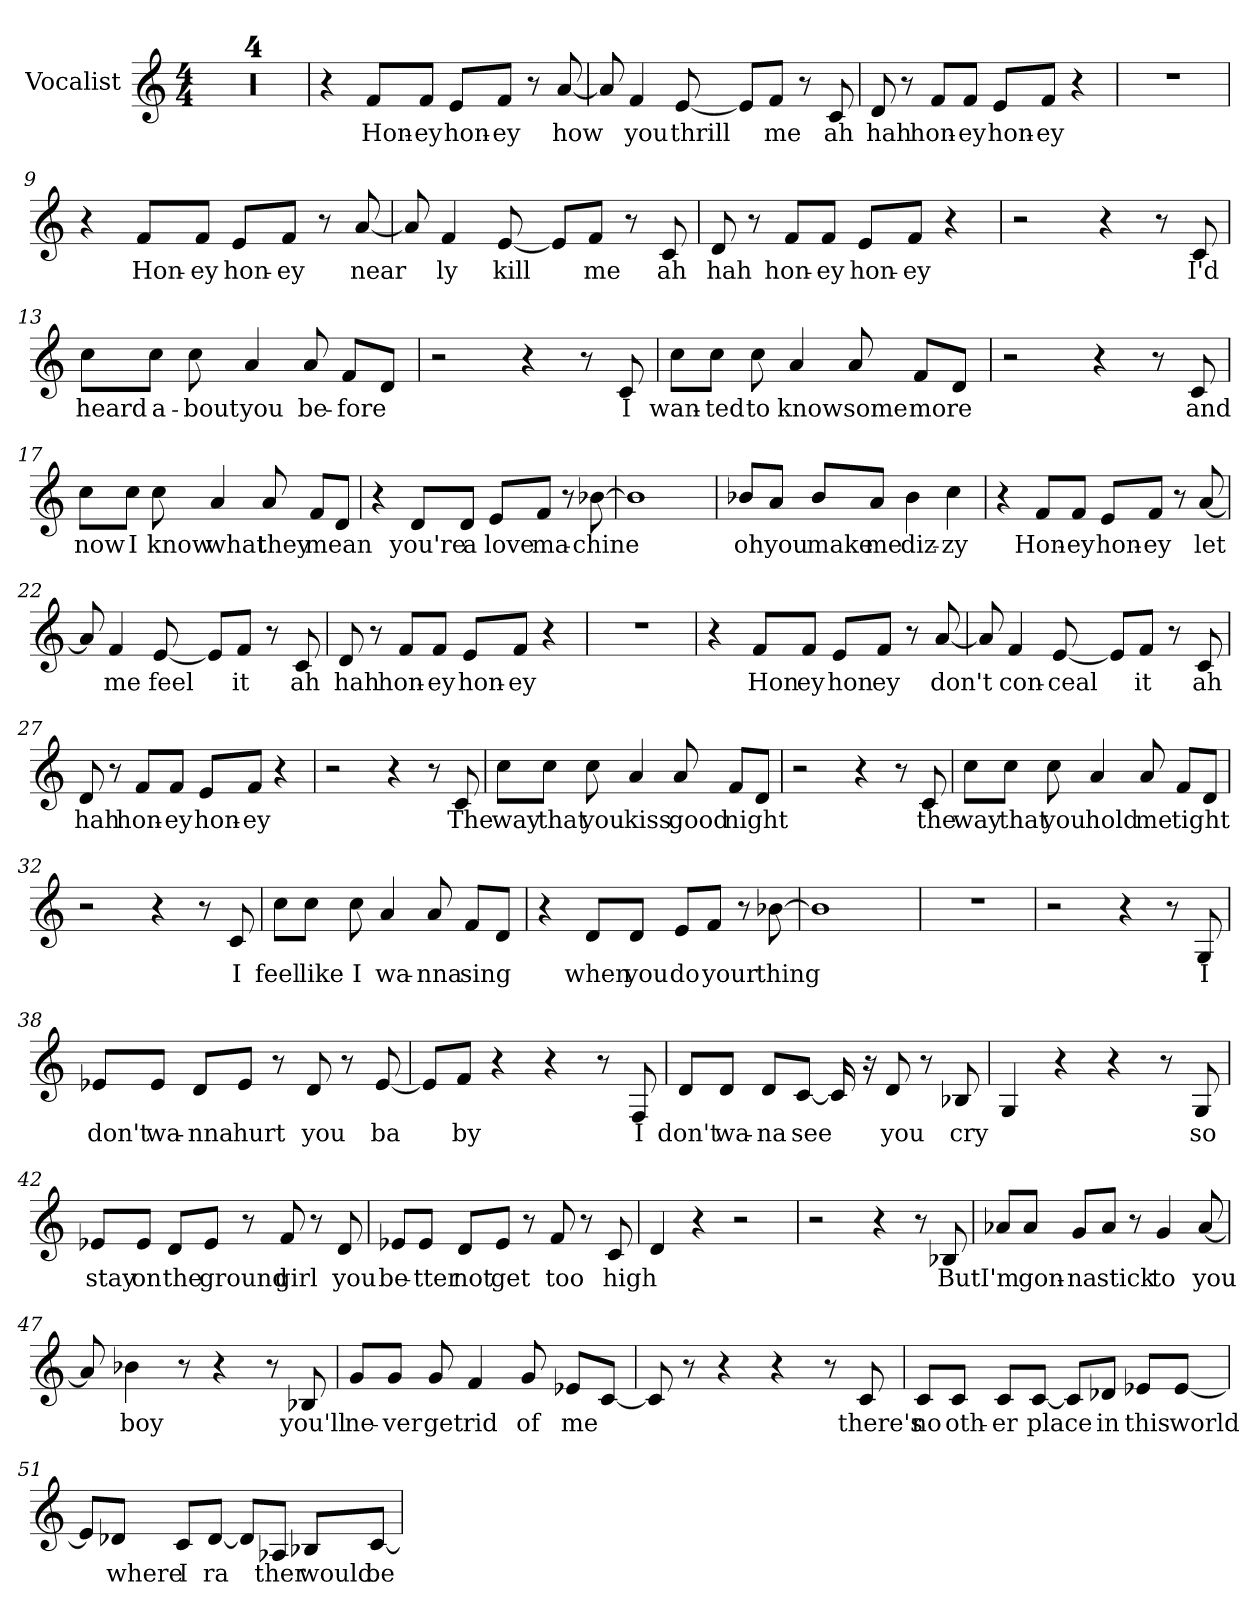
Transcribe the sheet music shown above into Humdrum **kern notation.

**kern	**text
*part1	*part1
*staff1	*staff1
*I"Vocalist	*
*clefG2	*
*M4/4	*
=1	=1
1r	.
=2	=2
1r	.
=3	=3
1r	.
=4	=4
1r	.
=5	=5
4r	.
8f/L	Hon-
8f/J	-ey
8e/L	hon-
8f/J	-ey
8r	.
[8a	how
=6	=6
8a]	_
4f	you
[8e	thrill
8e/L]	_
8f/J	me
8r	.
8c	ah
=7	=7
8d	hah
8r	.
8f/L	hon-
8f/J	-ey
8e/L	hon-
8f/J	-ey
4r	.
=8	=8
1r	.
=9	=9
4r	.
8f/L	Hon-
8f/J	-ey
8e/L	hon-
8f/J	-ey
8r	.
[8a	near-
=10	=10
8a]	_
4f	-ly
[8e	kill
8e/L]	_
8f/J	me
8r	.
8c	ah
=11	=11
8d	hah
8r	.
8f/L	hon-
8f/J	-ey
8e/L	hon-
8f/J	-ey
4r	.
=12	=12
2r	.
4r	.
8r	.
8c	I'd
=13	=13
8cc\L	heard
8cc\J	a-
8cc	-bout
4a	you
8a	be-
8f/L	-fore
8d/J	_
=14	=14
2r	.
4r	.
8r	.
8c	I
=15	=15
8cc\L	wan-
8cc\J	-ted
8cc	to
4a	know
8a	some
8f/L	more
8d/J	_
=16	=16
2r	.
4r	.
8r	.
8c	and
=17	=17
8cc\L	now
8cc\J	I
8cc	know
4a	what
8a	they
8f/L	mean
8d/J	_
=18	=18
4r	.
8d/L	you're
8d/J	a
8e/L	love
8f/J	ma-
8r	.
[8b-X	-chine
=19	=19
1b-]	_
=20	=20
8b-X/L	oh
8a/J	you
8b-/L	make
8a/J	me
4b-	diz-
4cc	-zy
=21	=21
4r	.
8f/L	Hon-
8f/J	-ey
8e/L	hon-
8f/J	-ey
8r	.
[8a	let
=22	=22
8a]	_
4f	me
[8e	feel
8e/L]	_
8f/J	it
8r	.
8c	ah
=23	=23
8d	hah
8r	.
8f/L	hon-
8f/J	-ey
8e/L	hon-
8f/J	-ey
4r	.
=24	=24
1r	.
=25	=25
4r	.
8f/L	Hon
8f/J	ey
8e/L	hon
8f/J	ey
8r	.
[8a	don't
=26	=26
8a]	_
4f	con-
[8e	-ceal
8e/L]	_
8f/J	it
8r	.
8c	ah
=27	=27
8d	hah
8r	.
8f/L	hon-
8f/J	-ey
8e/L	hon-
8f/J	-ey
4r	.
=28	=28
2r	.
4r	.
8r	.
8c	The
=29	=29
8cc\L	way
8cc\J	that
8cc	you
4a	kiss
8a	good
8f/L	night
8d/J	_
=30	=30
2r	.
4r	.
8r	.
8c	the
=31	=31
8cc\L	way
8cc\J	that
8cc	you
4a	hold
8a	me
8f/L	tight
8d/J	_
=32	=32
2r	.
4r	.
8r	.
8c	I
=33	=33
8cc\L	feel
8cc\J	like
8cc	I
4a	wa-
8a	-nna
8f/L	sing
8d/J	_
=34	=34
4r	.
8d/L	when
8d/J	you
8e/L	do
8f/J	your
8r	.
[8b-X	thing
=35	=35
1b-]	_
=36	=36
1r	.
=37	=37
2r	.
4r	.
8r	.
8G	I
=38	=38
8e-X/L	don't
8e-/J	wa-
8d/L	-nna
8e-/J	hurt
8r	.
8d	you
8r	.
[8e-	ba-
=39	=39
8e-/L]	_
8f/J	-by
4r	.
4r	.
8r	.
8F	I
=40	=40
8d/L	don't
8d/J	wa-
8d/L	-na
[8c/J	see
16c]	_
16r	.
8d	you
8r	.
8B-X	cry
=41	=41
4G	_
4r	.
4r	.
8r	.
8G	so
=42	=42
8e-X/L	stay
8e-/J	on
8d/L	the
8e-/J	ground
8r	.
8f	girl
8r	.
8d	you
=43	=43
8e-X/L	be-
8e-/J	-tter
8d/L	not
8e-/J	get
8r	.
8f	too
8r	.
8c	high
=44	=44
4d	_
4r	.
2r	.
=45	=45
2r	.
4r	.
8r	.
8B-X	But
=46	=46
8a-X/L	I'm
8a-/J	gon-
8g/L	-na
8a-/J	stick
8r	.
4g	to
[8a-	you
=47	=47
8a-]	_
4b-X	boy
8r	.
4r	.
8r	.
8B-X	you'll
=48	=48
8g/L	ne-
8g/J	-ver
8g	get
4f	rid
8g	of
8e-X/L	me
[8c/J	_
=49	=49
8c]	_
8r	.
4r	.
4r	.
8r	.
8c	there's
=50	=50
8c/L	no
8c/J	oth-
8c/L	-er
[8c/J	place
8c/L]	_
8d-X/J	in
8e-X/L	this
[8e-/J	world
=51	=51
8e-/L]	_
8d-X/J	where
8c/L	I
[8d-/J	ra-
8d-/L]	_
8A-X/J	-ther
8B-X/L	would
[8c/J	be
=	=
*-	*-
